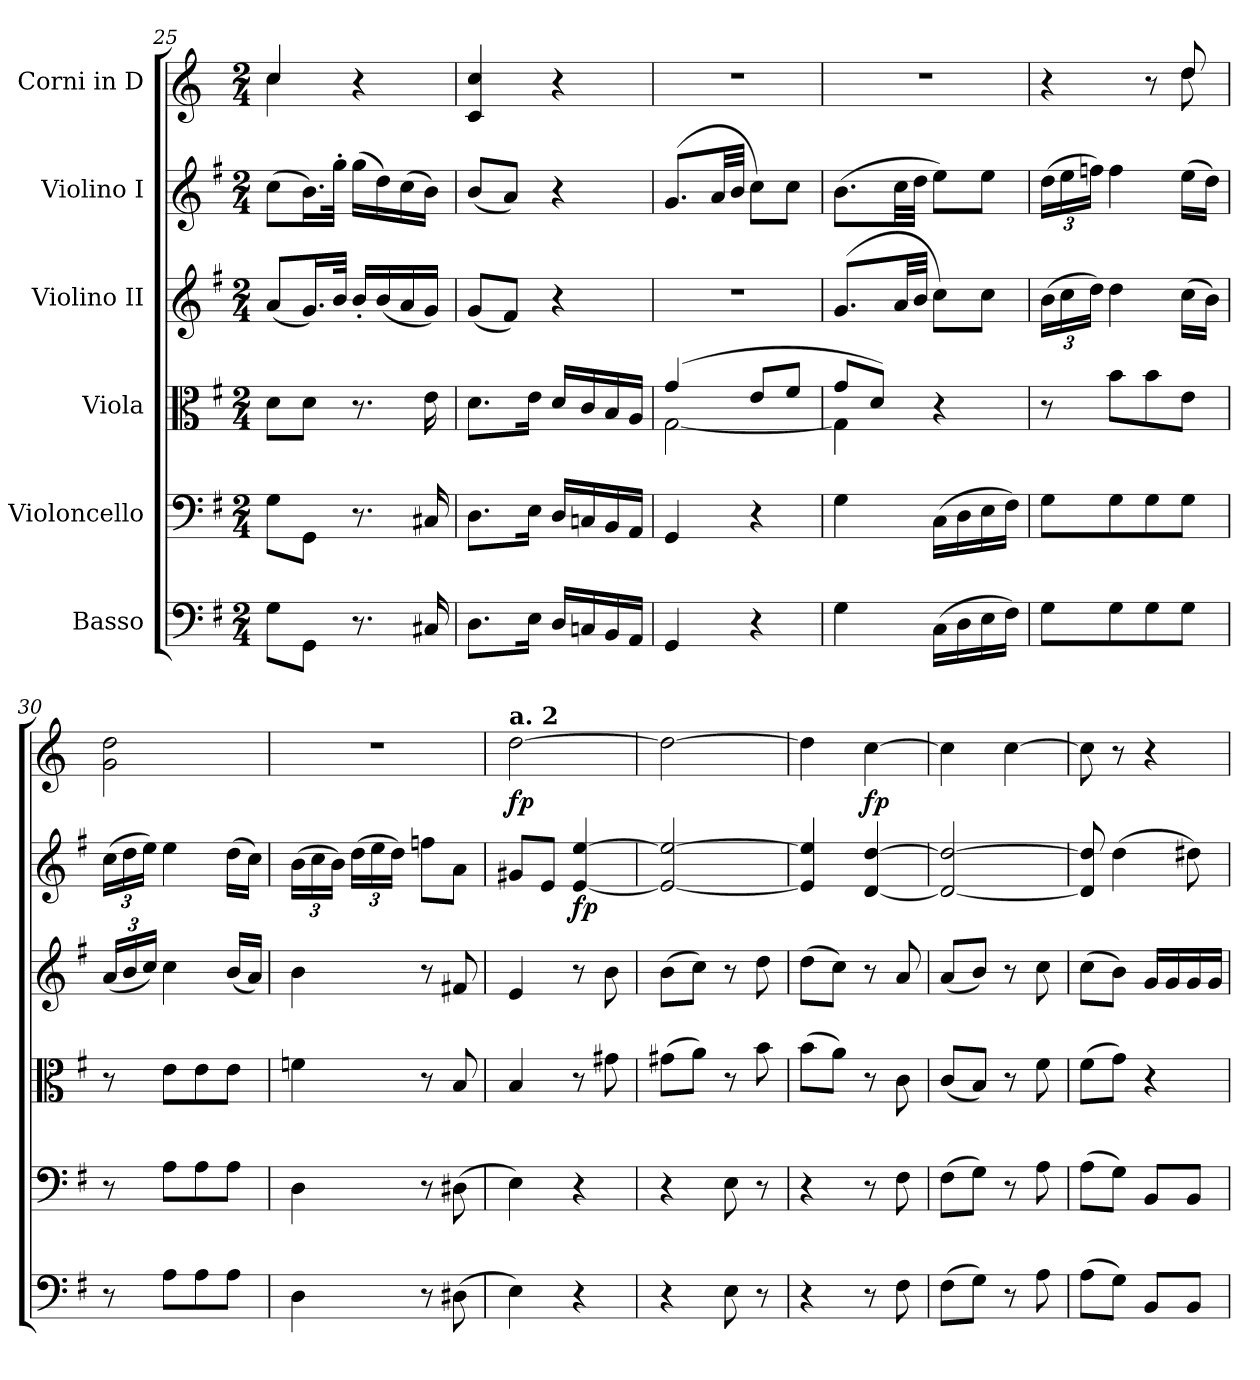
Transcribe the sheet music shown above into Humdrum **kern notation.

**kern	**kern	**kern	**kern	**kern	**dynam	**kern	**dynam
*part6	*part5	*part4	*part3	*part2	*part2	*part1	*part1
*staff6	*staff5	*staff4	*staff3	*staff2	*staff2	*staff1	*staff1
*I"Basso	*I"Violoncello	*I"Viola	*I"Violino II	*I"Violino I	*	*I"Corni in D	*
!!LO:LB:g=z
*clefF4	*clefF4	*clefC3	*clefG2	*clefG2	*	*clefG2	*
*ITrd7c12	*	*	*	*	*	*ITrd6c10	*
*k[f#]	*k[f#]	*k[f#]	*k[f#]	*k[f#]	*	*k[f#c#]	*
*M2/4	*M2/4	*M2/4	*M2/4	*M2/4	*	*M2/4	*
=25	=25	=25	=25	=25	=25	=25	=25
*	*	*	*	*	*	*^	*
8GG\L	8G\L	8d\L	(<8a/L	(>8cc\L	.	4d/	4d\	.
8GGG\J	8GG\J	8d\J	16.g/L)	16.b\L)	.	.	.	.
.	.	.	32b/JJk	32gg'\JJk	.	.	.	.
8.r	8.r	8.r	16b'/LL	(>16gg\LL	.	4r	4ryy	.
.	.	.	(<16b/	16dd\)	.	.	.	.
.	.	.	16a/	(>16cc\	.	.	.	.
16CC#X/	16C#X/	16e\	16g/JJ)	16b\JJ)	.	.	.	.
*	*	*	*	*	*	*v	*v	*
=26	=26	=26	=26	=26	=26	=26	=26
8.DD\L	8.D\L	8.d\L	(<8g/L	(<8b/L	.	4D/ 4d/	.
.	.	.	8f#/J)	8a/J)	.	.	.
16EE\Jk	16E\Jk	16e\Jk	.	.	.	.	.
16DD/LL	16D/LL	16d/LL	4r	4r	.	4r	.
16CCn/	16Cn/	16c/	.	.	.	.	.
16BBB/	16BB/	16B/	.	.	.	.	.
16AAA/JJ	16AA/JJ	16A/JJ	.	.	.	.	.
=27	=27	=27	=27	=27	=27	=27	=27
*	*	*^	*	*	*	*	*
4GGG/	4GG/	(>4g/	[2G\	2r	(<8.g/L	.	2r	.
.	.	.	.	.	32a/LL	.	.	.
.	.	.	.	.	32b/JJJ	.	.	.
4r	4r	8e/L	.	.	8cc\L)	.	.	.
.	.	8f#/J	.	.	8cc\J	.	.	.
=28	=28	=28	=28	=28	=28	=28	=28	=28
4GG\	4G\	8g/L	4G\]	(<8.g/L	(>8.b\L	.	2r	.
.	.	8d/J)	.	.	.	.	.	.
.	.	.	.	32a/LL	32cc\LL	.	.	.
.	.	.	.	32b/JJJ	32dd\JJJ	.	.	.
(>16CC\LL	(>16C\LL	4r	4ryy	8cc\L)	8ee\L)	.	.	.
16DD\	16D\	.	.	.	.	.	.	.
16EE\	16E\	.	.	8cc\J	8ee\J	.	.	.
16FF#\JJ)	16F#\JJ)	.	.	.	.	.	.	.
*	*	*v	*v	*	*	*	*	*
=29	=29	=29	=29	=29	=29	=29	=29
*	*	*	*Xbrackettup	*Xbrackettup	*	*	*
*	*	*	*	*	*	*^	*
8GG\L	8G\L	8r	(>24b\LL	(>24dd\LL	.	4r	4.ryy	.
.	.	.	24cc\	24ee\	.	.	.	.
.	.	.	24dd\JJ)	24ffn\JJ)	.	.	.	.
8GG\	8G\	8b\L	4dd\	4ff\	.	.	.	.
8GG\	8G\	8b\	.	.	.	8r	.	.
8GG\J	8G\J	8e\J	(>16cc\LL	(>16ee\LL	.	8e/	8e\	.
.	.	.	16b\JJ)	16dd\JJ)	.	.	.	.
*	*	*	*	*	*	*v	*v	*
=30	=30	=30	=30	=30	=30	=30	=30
8r	8r	8r	(<24a/LL	(>24cc\LL	.	2A\ 2e\	.
.	.	.	24b/	24dd\	.	.	.
.	.	.	24cc/JJ)	24ee\JJ)	.	.	.
8AA\L	8A\L	8e\L	4cc\	4ee\	.	.	.
8AA\	8A\	8e\	.	.	.	.	.
8AA\J	8A\J	8e\J	(<16b/LL	(>16dd\LL	.	.	.
.	.	.	16a/JJ)	16cc\JJ)	.	.	.
=31	=31	=31	=31	=31	=31	=31	=31
4DD\	4D\	4fn\	4b\	(>24b\LL	.	2r	.
.	.	.	.	24cc\	.	.	.
.	.	.	.	24b\JJ)	.	.	.
.	.	.	.	(>24dd\LL	.	.	.
.	.	.	.	24ee\	.	.	.
.	.	.	.	24dd\JJ)	.	.	.
8r	8r	8r	8r	8ffn\L	.	.	.
(>8DD#X\	(>8D#X\	8B/	8f#X/	8a\J	.	.	.
!!LO:LB:g=z
=32	=32	=32	=32	=32	=32	=32	=32
!	!	!	!	!	!	!LO:TX:a:B:t=a. 2	!
!	!	!	!	!	!	!	!LO:DY:b
4EE\)	4E\)	4B/	4e/	8g#X/L	.	[2e\	fp
.	.	.	.	8e/J	.	.	.
!	!	!	!	!	!LO:DY:b	!	!
4r	4r	8r	8r	[4e/ [4ee/	fp	.	.
.	.	8g#X\	8b\	.	.	.	.
=33	=33	=33	=33	=33	=33	=33	=33
4r	4r	(>8g#X\L	(>8b\L	2e/_ 2ee/_	.	2e\_	.
.	.	8a\J)	8cc\J)	.	.	.	.
8EE\	8E\	8r	8r	.	.	.	.
8r	8r	8b\	8dd\	.	.	.	.
=34	=34	=34	=34	=34	=34	=34	=34
4r	4r	(>8b\L	(>8dd\L	4e/] 4ee/]	.	4e\]	.
.	.	8a\J)	8cc\J)	.	.	.	.
!	!	!	!	!	!	!	!LO:DY:b
8r	8r	8r	8r	[4d/ [4dd/	.	[4d\	fp
8FF#\	8F#\	8c\	8a/	.	.	.	.
=35	=35	=35	=35	=35	=35	=35	=35
(>8FF#\L	(>8F#\L	(<8c/L	(<8a/L	2d/_ 2dd/_	.	4d\]	.
8GG\J)	8G\J)	8B/J)	8b/J)	.	.	.	.
8r	8r	8r	8r	.	.	[4d\	.
8AA\	8A\	8f#\	8cc\	.	.	.	.
=36	=36	=36	=36	=36	=36	=36	=36
(>8AA\L	(>8A\L	(>8f#\L	(>8cc\L	8d/] 8dd/]	.	8d\]	.
8GG\J)	8G\J)	8g\J)	8b\J)	(>4dd\	.	8r	.
8BBB/L	8BB/L	4r	16g/LL	.	.	4r	.
.	.	.	16g/	.	.	.	.
8BBB/J	8BB/J	.	16g/	8dd#X\)	.	.	.
.	.	.	16g/JJ	.	.	.	.
=	=	=	=	=	=	=	=
*-	*-	*-	*-	*-	*-	*-	*-
